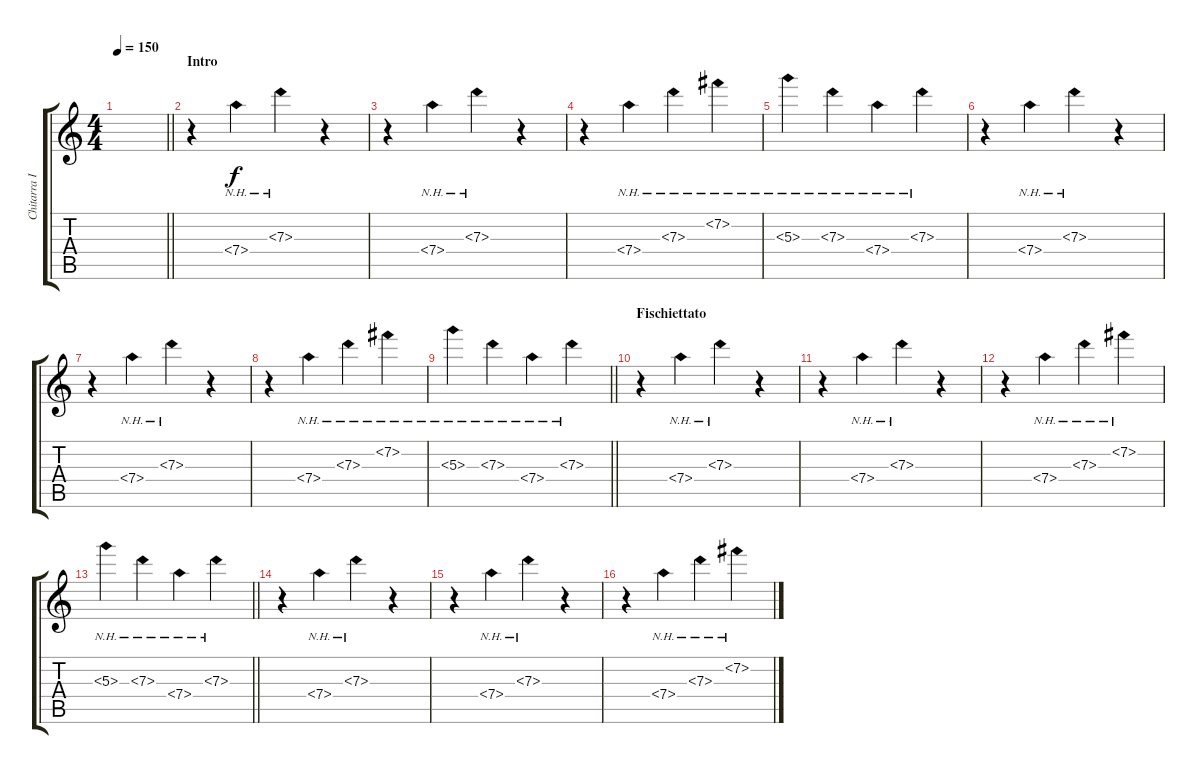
\track ("Chitarra II" "Chitarra I") {instrument acousticguitarsteel}
\staff {score tabs}
\tuning (E4 B3 G3 D3 A2 E2) {hide}
\ts (4 4)
\tempo 150
\clef g2
\barLineRight lightlight
\ks c
|
\section ("" "Intro")
r.4 7.4{nh}.4 7.3{nh}.4 r.4 |
r.4 7.4{nh}.4 7.3{nh}.4 r.4 |
r.4 7.4{nh}.4 7.3{nh}.4 7.2{nh}.4 |
5.3{nh}.4 7.3{nh}.4 7.4{nh}.4 7.3{nh}.4 |
r.4 7.4{nh}.4 7.3{nh}.4 r.4 |
r.4 7.4{nh}.4 7.3{nh}.4 r.4 |
r.4 7.4{nh}.4 7.3{nh}.4 7.2{nh}.4 |
\barLineRight lightlight
5.3{nh}.4 7.3{nh}.4 7.4{nh}.4 7.3{nh}.4 |
\section ("" "Fischiettato")
r.4 7.4{nh}.4 7.3{nh}.4 r.4 |
r.4 7.4{nh}.4 7.3{nh}.4 r.4 |
r.4 7.4{nh}.4 7.3{nh}.4 7.2{nh}.4 |
\barLineRight lightlight
5.3{nh}.4 7.3{nh}.4 7.4{nh}.4 7.3{nh}.4 |
r.4 7.4{nh}.4 7.3{nh}.4 r.4 |
r.4 7.4{nh}.4 7.3{nh}.4 r.4 |
r.4 7.4{nh}.4 7.3{nh}.4 7.2{nh}.4
